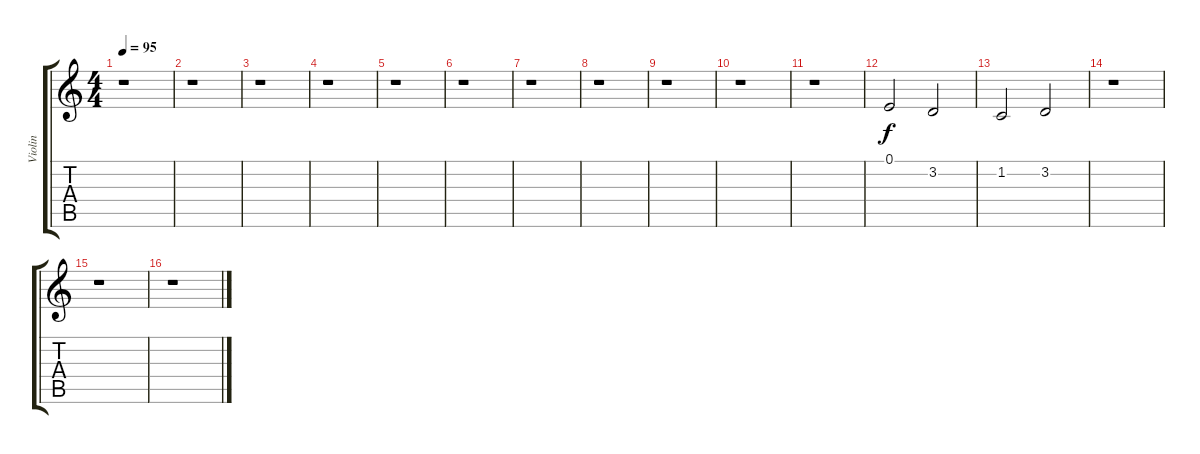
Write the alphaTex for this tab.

\track ("Violin" "Violin") {instrument stringensemble2}
\staff {score tabs}
\tuning (E4 B3 G3 D3 A2 E2) {hide}
\ts (4 4)
\tempo 95
\clef g2
\ks c
r.1{dy f} |
r.1 |
r.1 |
r.1 |
r.1 |
r.1 |
r.1 |
r.1 |
r.1 |
r.1 |
r.1 |
0.1.2 3.2.2 |
1.2.2 3.2.2 |
r.1 |
r.1 |
r.1
